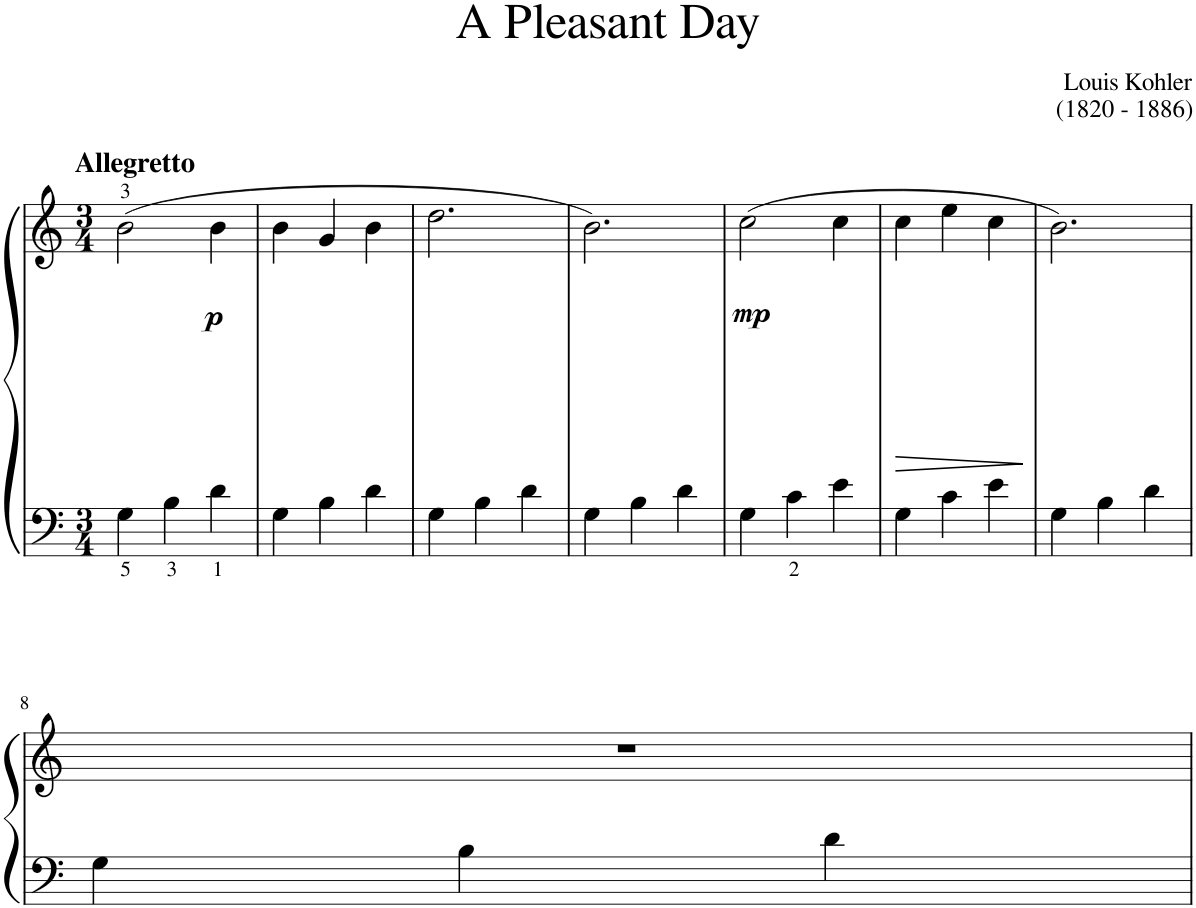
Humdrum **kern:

**kern	**kern	**dynam
*part1	*part1	*part1
*staff2	*staff1	*staff1/2
*I"Piano	*	*
*I'Pno	*	*
*clefF4	*clefG2	*
*k[]	*k[]	*
*M3/4	*M3/4	*
=1	=1	=1
!	!LO:TX:a:B:t=Allegretto	!
!	!	!LO:DY:b
4G\	(2b\	p
4B\	.	.
4d\	4b\	.
=2	=2	=2
4G\	4b\	.
4B\	4g/	.
4d\	4b\	.
=3	=3	=3
4G\	2.dd\	.
4B\	.	.
4d\	.	.
=4	=4	=4
4G\	2.b\)	.
4B\	.	.
4d\	.	.
=5	=5	=5
!	!	!LO:DY:b
4G\	(2cc\	mp
4c\	.	.
4e\	4cc\	.
=6	=6	=6
!	!	!LO:HP:b
4G\	4cc\	>
4c\	4ee\	.
4e\	4cc\	.
.	.	]
=7	=7	=7
4G\	2.b\)	.
4B\	.	.
4d\	.	.
!!LO:LB:g=z
=8	=8	=8
4G\	2.r	.
4B\	.	.
4d\	.	.
=	=	=
*-	*-	*-
